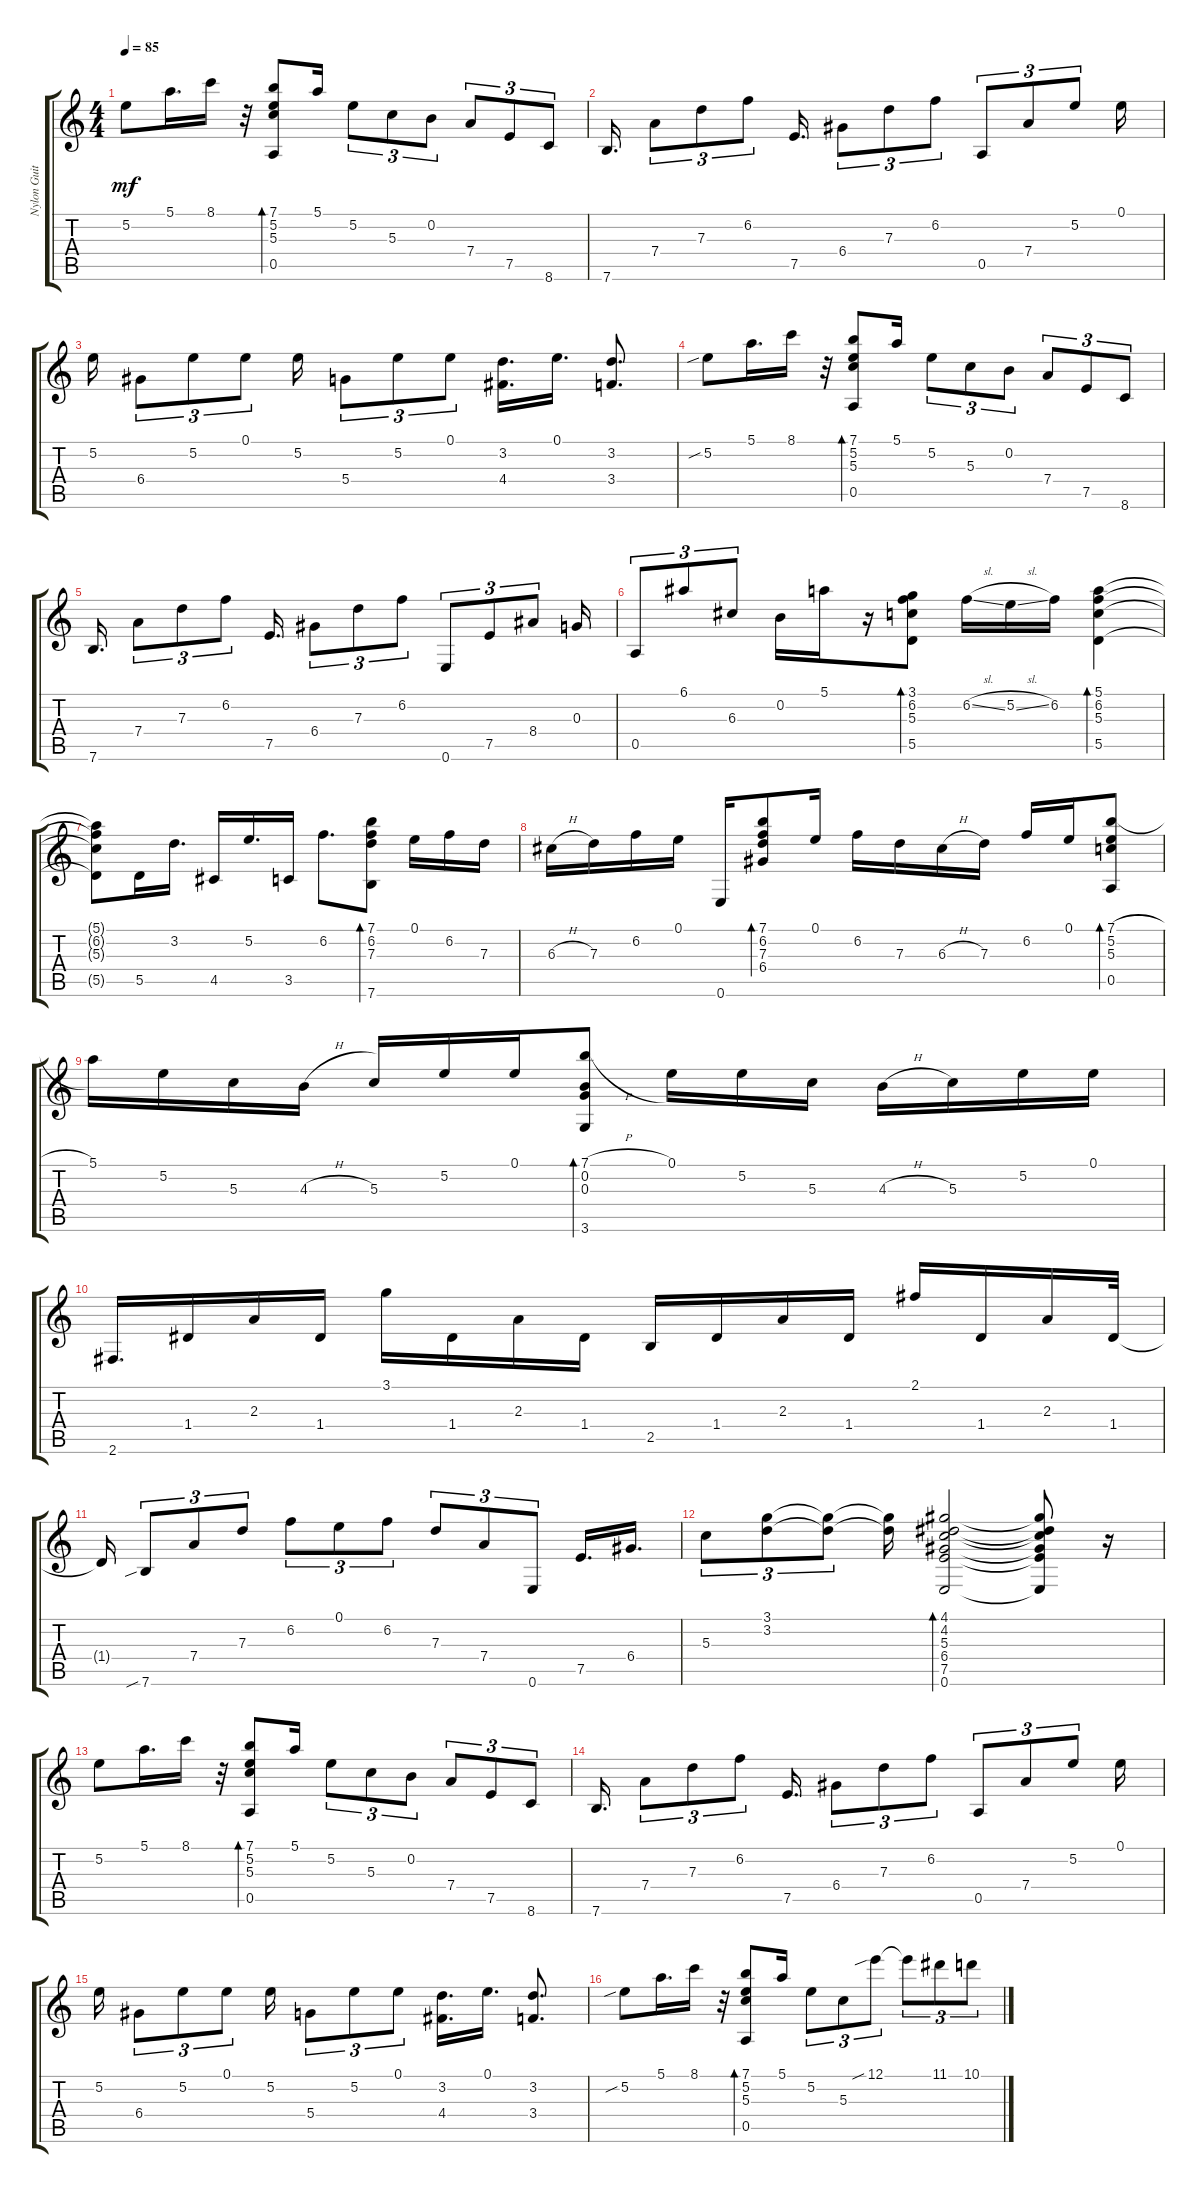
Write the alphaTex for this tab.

\track ("Nylon Guitar" "Nylon Guit") {instrument acousticguitarnylon}
\staff {score tabs}
\tuning (E4 B3 G3 D3 A2 E2) {hide}
\ts (4 4)
\tempo 85
\clef g2
\ks c
5.2.8{dy mf instrument acousticguitarnylon} 5.1.16{d} 8.1.16 r.32 (7.1 5.2 5.3 0.5).8{bd 60} 5.1.16 5.2.8{tu (3 2)} 5.3.8{tu (3 2)} 0.2.8{tu (3 2)} 7.4.8{tu (3 2)} 7.5.8{tu (3 2)} 8.6.8{tu (3 2)} |
7.6.16{d} 7.4.8{tu (3 2)} 7.3.8{tu (3 2)} 6.2.8{tu (3 2)} 7.5.16{d} 6.4.8{tu (3 2)} 7.3.8{tu (3 2)} 6.2.8{tu (3 2)} 0.5.8{tu (3 2)} 7.4.8{tu (3 2)} 5.2.8{tu (3 2)} 0.1.16 |
5.2.16 6.4.8{tu (3 2)} 5.2.8{tu (3 2)} 0.1.8{tu (3 2)} 5.2.16 5.4.8{tu (3 2)} 5.2.8{tu (3 2)} 0.1.8{tu (3 2)} (3.2 4.4).16{d} 0.1.16{d} (3.2 3.4).8{d} |
5.2{sib}.8 5.1.16{d} 8.1.16 r.32 (7.1 5.2 5.3 0.5).8{bd 60} 5.1.16 5.2.8{tu (3 2)} 5.3.8{tu (3 2)} 0.2.8{tu (3 2)} 7.4.8{tu (3 2)} 7.5.8{tu (3 2)} 8.6.8{tu (3 2)} |
7.6.16{d} 7.4.8{tu (3 2)} 7.3.8{tu (3 2)} 6.2.8{tu (3 2)} 7.5.16{d} 6.4.8{tu (3 2)} 7.3.8{tu (3 2)} 6.2.8{tu (3 2)} 0.6.8{tu (3 2)} 7.5.8{tu (3 2)} 8.4.8{tu (3 2)} 0.3.16 |
0.5.8{tu (3 2)} 6.1.8{tu (3 2)} 6.3.8{tu (3 2)} 0.2.16 5.1.16 r.16 (3.1 6.2 5.3 5.5).8{bd 60} 6.2{sl}.16 5.2{sl}.16 6.2.16 (5.1 6.2 5.3 5.5).4{bd 60} |
(5.1{t} 6.2{t} 5.3{t} 5.5{t}).8 5.5.16 3.2.16{d} 4.5.16 5.2.16{d} 3.5.16 6.2.8{d} (7.1 6.2 7.3 7.6).8{bd 60} 0.1.16 6.2.16 7.3.16 |
6.3{h}.16 7.3.16 6.2.16 0.1.16 0.6.16 (7.1 6.2 7.3 6.4).8{bd 60} 0.1.16 6.2.16 7.3.16 6.3{h}.16 7.3.16 6.2.16 0.1.16 (7.1{h} 5.2 5.3 0.5).8{bd 60} |
5.1.16 5.2.16 5.3.16 4.3{h}.16 5.3.16 5.2.16 0.1.16 (7.1{h} 0.2 0.3 3.6).8{bd 60} 0.1.16 5.2.16 5.3.16 4.3{h}.16 5.3.16 5.2.16 0.1.16 |
2.6.16{d} 1.4.16 2.3.16 1.4.16 3.1.16 1.4.16 2.3.16 1.4.16 2.5.16 1.4.16 2.3.16 1.4.16 2.1.16 1.4.16 2.3.16 1.4.32 |
1.4{t}.16 7.6{sib}.8{tu (3 2)} 7.4.8{tu (3 2)} 7.3.8{tu (3 2)} 6.2.8{tu (3 2)} 0.1.8{tu (3 2)} 6.2.8{tu (3 2)} 7.3.8{tu (3 2)} 7.4.8{tu (3 2)} 0.6.8{tu (3 2)} 7.5.16{d} 6.4.16{d} |
5.3.8{tu (3 2)} (3.1 3.2).8{tu (3 2)} (3.1{t} 3.2{t}).8{tu (3 2)} (3.1{t} 3.2{t}).16 (4.1 4.2 5.3 6.4 7.5 0.6).2{bd 120} (4.1{t} 4.2{t} 5.3{t} 6.4{t} 7.5{t} 0.6{t}).8 r.16 |
5.2.8 5.1.16{d} 8.1.16 r.32 (7.1 5.2 5.3 0.5).8{bd 60} 5.1.16 5.2.8{tu (3 2)} 5.3.8{tu (3 2)} 0.2.8{tu (3 2)} 7.4.8{tu (3 2)} 7.5.8{tu (3 2)} 8.6.8{tu (3 2)} |
7.6.16{d} 7.4.8{tu (3 2)} 7.3.8{tu (3 2)} 6.2.8{tu (3 2)} 7.5.16{d} 6.4.8{tu (3 2)} 7.3.8{tu (3 2)} 6.2.8{tu (3 2)} 0.5.8{tu (3 2)} 7.4.8{tu (3 2)} 5.2.8{tu (3 2)} 0.1.16 |
5.2.16 6.4.8{tu (3 2)} 5.2.8{tu (3 2)} 0.1.8{tu (3 2)} 5.2.16 5.4.8{tu (3 2)} 5.2.8{tu (3 2)} 0.1.8{tu (3 2)} (3.2 4.4).16{d} 0.1.16{d} (3.2 3.4).8{d} |
5.2{sib}.8 5.1.16{d} 8.1.16 r.32 (7.1 5.2 5.3 0.5).8{bd 60} 5.1.16 5.2.8{tu (3 2)} 5.3.8{tu (3 2)} 12.1{sib}.8{tu (3 2)} 12.1{t}.8{tu (3 2)} 11.1.8{tu (3 2)} 10.1.8{tu (3 2)}
